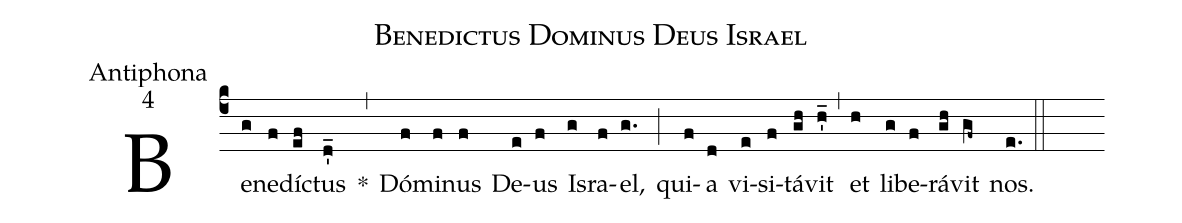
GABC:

name:Benedictus Dominus Deus Israel;
office-part:Antiphona;
mode:4;
%%
(c4) Be(g)ne(f)dí(ef)ctus(d'_) *(,) Dó(f)mi(f)nus(f) De(e)us(f) Is(g)ra(f)el,(g.) (;) qui(f)a(d) vi(e)si(f)tá(gh)vit(h'_) (,) et(h) li(g)be(f)rá(gh)vit(gf~) nos.(e.) (::)
